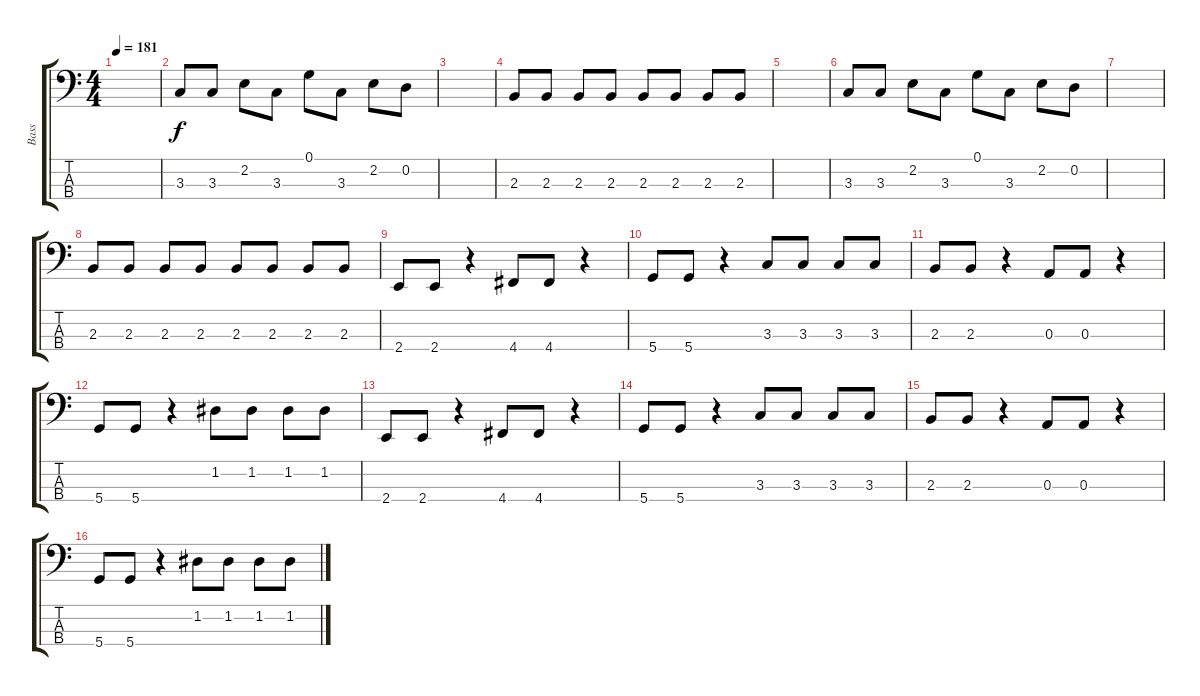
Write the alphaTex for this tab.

\track ("Bass" "Bass") {instrument electricbassfinger}
\staff {score tabs}
\tuning (G2 D2 A1 D1) {hide}
\ts (4 4)
\tempo 181
\clef f4
\ks c
|
3.3.8 3.3.8 2.2.8 3.3.8 0.1.8 3.3.8 2.2.8 0.2.8 |
|
2.3.8 2.3.8 2.3.8 2.3.8 2.3.8 2.3.8 2.3.8 2.3.8 |
|
3.3.8 3.3.8 2.2.8 3.3.8 0.1.8 3.3.8 2.2.8 0.2.8 |
|
2.3.8 2.3.8 2.3.8 2.3.8 2.3.8 2.3.8 2.3.8 2.3.8 |
2.4.8 2.4.8 r.4 4.4.8 4.4.8 r.4 |
5.4.8 5.4.8 r.4 3.3.8 3.3.8 3.3.8 3.3.8 |
2.3.8 2.3.8 r.4 0.3.8 0.3.8 r.4 |
5.4.8 5.4.8 r.4 1.2.8 1.2.8 1.2.8 1.2.8 |
2.4.8 2.4.8 r.4 4.4.8 4.4.8 r.4 |
5.4.8 5.4.8 r.4 3.3.8 3.3.8 3.3.8 3.3.8 |
2.3.8 2.3.8 r.4 0.3.8 0.3.8 r.4 |
5.4.8 5.4.8 r.4 1.2.8 1.2.8 1.2.8 1.2.8
